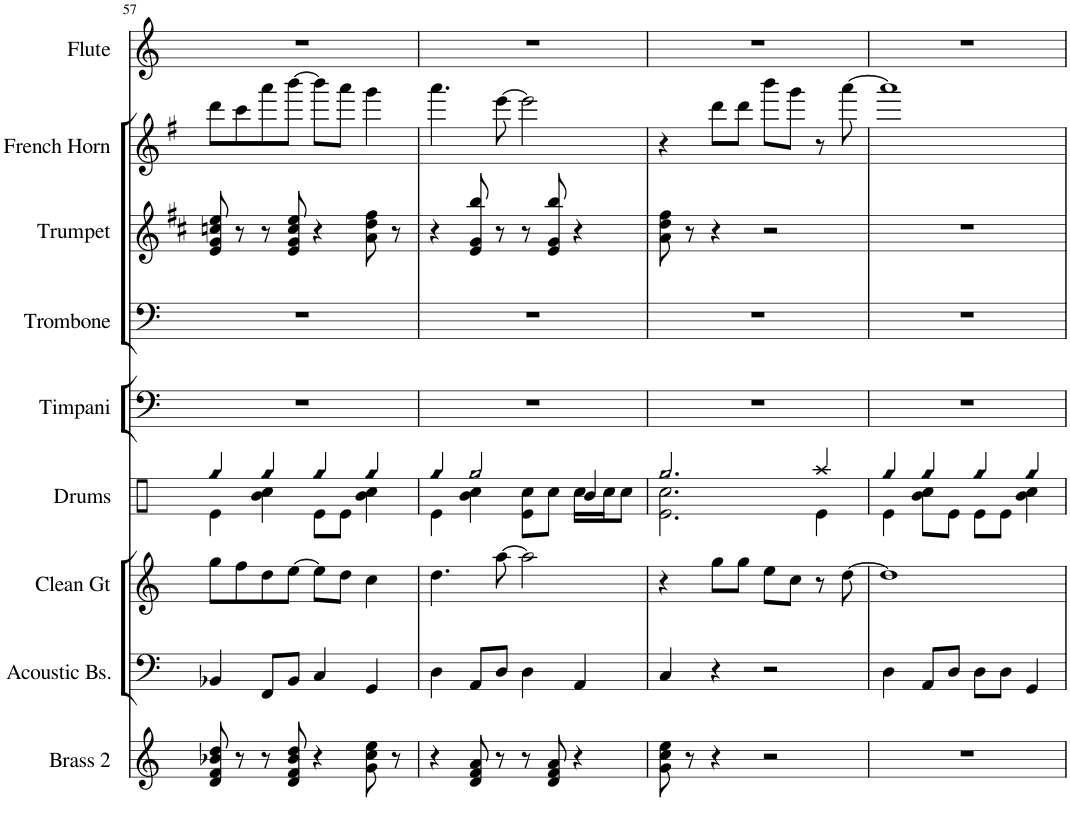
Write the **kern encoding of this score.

**kern	**kern	**kern	**kern	**kern	**kern	**kern	**kern	**kern
*part9	*part8	*part7	*part6	*part5	*part4	*part3	*part2	*part1
*staff9	*staff8	*staff7	*staff6	*staff5	*staff4	*staff3	*staff2	*staff1
*I"Brass 2	*I"Acoustic Bs.	*I"Clean Gt	*I"Drums	*I"Timpani	*I"Trombone	*I"Trumpet	*I"French Horn	*I"Flute
*I'Brass 2	*I'Acoustic Bs.	*I'Clean Gt	*I'Drums	*I'Timpani	*I'Trombone	*I'Trumpet	*I'French Horn	*I'Flute
!!LO:PB:g=z
*clefG2	*clefF4	*clefG2	*clefX	*clefF4	*clefF4	*clefG2	*clefG2	*clefG2
*	*	*	*	*	*	*Trd1c2	*Trd4c7	*
*k[]	*k[]	*k[]	*k[]	*k[]	*k[]	*k[f#c#]	*k[f#]	*k[]
*M4/4	*M4/4	*M4/4	*M4/4	*M4/4	*M4/4	*M4/4	*M4/4	*M4/4
=57	=57	=57	=57	=57	=57	=57	=57	=57
!	!	!	!LO:N:head=diamond	!	!	!	!	!
*	*	*	*^	*	*	*	*	*
8d/ 8f/ 8b-X/ 8dd/	4BB-X/	8gg\L	4gg/	4e\	1r	1r	8e/ 8g/ 8ccn/ 8ee/	8ddd\L	1r
8r	.	8ff\	.	.	.	.	8r	8ccc\	.
!	!	!	!LO:N:head=diamond	!	!	!	!	!	!
8r	8FF/L	8dd\	4gg/	4b\ 4cc\	.	.	8r	8aaa\	.
8d/ 8f/ 8b-/ 8dd/	8BB-/J	[8ee\J	.	.	.	.	8e/ 8g/ 8cc/ 8ee/	[8bbb\J	.
!	!	!	!LO:N:head=diamond	!	!	!	!	!	!
4r	4C/	8ee\L]	4gg/	8e\L	.	.	4r	8bbb\L]	.
.	.	8dd\J	.	8e\J	.	.	.	8aaa\J	.
!	!	!	!LO:N:head=diamond	!	!	!	!	!	!
8g\ 8cc\ 8ee\	4GG/	4cc\	4gg/	4b\ 4cc\	.	.	8a\ 8dd\ 8ff#\	4ggg\	.
8r	.	.	.	.	.	.	8r	.	.
=58	=58	=58	=58	=58	=58	=58	=58	=58	=58
!	!	!	!LO:N:head=diamond	!	!	!	!	!	!
4r	4D\	4.dd\	4gg/	4e\	1r	1r	4r	4.aaa\	1r
!	!	!	!LO:N:head=diamond	!	!	!	!	!	!
8d/ 8f/ 8a/	8AA/L	.	2gg/	4b\ 4cc\	.	.	8e/ 8g/ 8bb/	.	.
8r	8D/J	[8aa\	.	.	.	.	8r	[8eee\	.
8r	4D\	2aa\]	.	8e\ 8cc\L	.	.	8r	2eee\]	.
8d/ 8f/ 8a/	.	.	.	8cc\J	.	.	8e/ 8g/ 8bb/	.	.
4r	4AA/	.	4b/	16cc\LL	.	.	4r	.	.
.	.	.	.	16cc\J	.	.	.	.	.
.	.	.	.	8cc\J	.	.	.	.	.
=59	=59	=59	=59	=59	=59	=59	=59	=59	=59
!	!	!	!LO:N:head=diamond	!	!	!	!	!	!
8g\ 8cc\ 8ee\	4C/	4r	2.gg/	2.e\ 2.cc\	1r	1r	8a\ 8dd\ 8ff#\	4r	1r
8r	.	.	.	.	.	.	8r	.	.
4r	4r	8gg\L	.	.	.	.	4r	8ddd\L	.
.	.	8gg\J	.	.	.	.	.	8ddd\J	.
2r	2r	8ee\L	.	.	.	.	2r	8bbb\L	.
.	.	8cc\J	.	.	.	.	.	8ggg\J	.
.	.	8r	4aa/	4e\	.	.	.	8r	.
.	.	[8dd\	.	.	.	.	.	[8aaa\	.
=60	=60	=60	=60	=60	=60	=60	=60	=60	=60
!	!	!	!LO:N:head=diamond	!	!	!	!	!	!
1r	4D\	1dd]	4gg/	4e\	1r	1r	1r	1aaa]	1r
!	!	!	!LO:N:head=diamond	!	!	!	!	!	!
.	8AA/L	.	4gg/	8b\ 8cc\L	.	.	.	.	.
.	8D/J	.	.	8e\J	.	.	.	.	.
!	!	!	!LO:N:head=diamond	!	!	!	!	!	!
.	8D\L	.	4gg/	8e\L	.	.	.	.	.
.	8D\J	.	.	8e\J	.	.	.	.	.
!	!	!	!LO:N:head=diamond	!	!	!	!	!	!
.	4GG/	.	4gg/	4b\ 4cc\	.	.	.	.	.
*	*	*	*v	*v	*	*	*	*	*
=	=	=	=	=	=	=	=	=
*-	*-	*-	*-	*-	*-	*-	*-	*-
